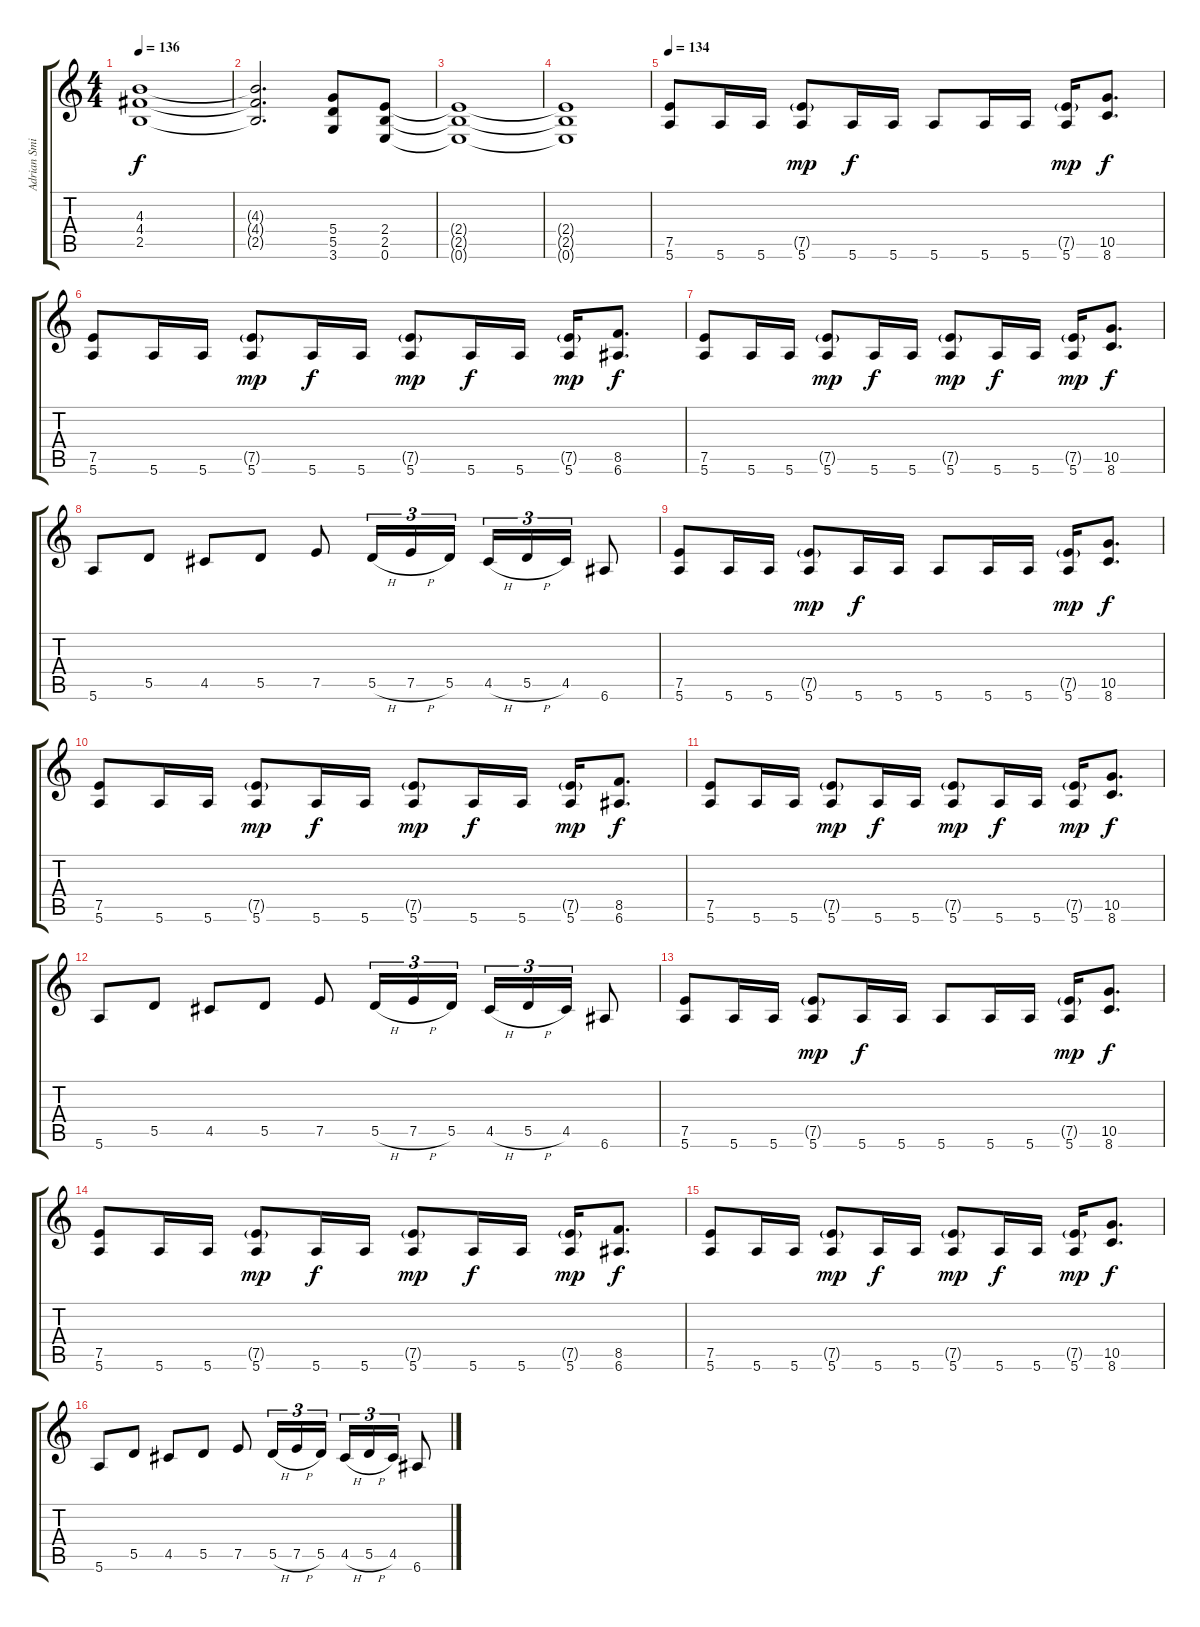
\track ("Adrian Smith" "Adrian Smi") {instrument distortionguitar}
\staff {score tabs}
\tuning (E4 B3 G3 D3 A2 E2) {hide}
\ts (4 4)
\tempo 136
\clef g2
\ks c
(4.3{t} 4.4{t} 2.5{t}).1{dy f} |
(4.3{t} 4.4{t} 2.5{t}).2{d} (5.4 5.5 3.6).8 (2.4 2.5 0.6).8 |
(2.4{t} 2.5{t} 0.6{t}).1 |
(2.4{t} 2.5{t} 0.6{t}).1 |
\tempo 134
(7.5 5.6).8 5.6.16 5.6.16 (7.5{g} 5.6).8{dy mp} 5.6.16{dy f} 5.6.16 5.6.8 5.6.16 5.6.16 (7.5{g} 5.6).16{dy mp} (10.5 8.6).8{d dy f} |
(7.5 5.6).8 5.6.16 5.6.16 (7.5{g} 5.6).8{dy mp} 5.6.16{dy f} 5.6.16 (7.5{g} 5.6).8{dy mp} 5.6.16{dy f} 5.6.16 (7.5{g} 5.6).16{dy mp} (8.5 6.6).8{d dy f} |
(7.5 5.6).8 5.6.16 5.6.16 (7.5{g} 5.6).8{dy mp} 5.6.16{dy f} 5.6.16 (7.5{g} 5.6).8{dy mp} 5.6.16{dy f} 5.6.16 (7.5{g} 5.6).16{dy mp} (10.5 8.6).8{d dy f} |
5.6.8 5.5.8 4.5.8 5.5.8 7.5.8 5.5{h}.16{tu (3 2)} 7.5{h}.16{tu (3 2)} 5.5.16{tu (3 2)} 4.5{h}.16{tu (3 2)} 5.5{h}.16{tu (3 2)} 4.5.16{tu (3 2)} 6.6.8 |
(7.5 5.6).8 5.6.16 5.6.16 (7.5{g} 5.6).8{dy mp} 5.6.16{dy f} 5.6.16 5.6.8 5.6.16 5.6.16 (7.5{g} 5.6).16{dy mp} (10.5 8.6).8{d dy f} |
(7.5 5.6).8 5.6.16 5.6.16 (7.5{g} 5.6).8{dy mp} 5.6.16{dy f} 5.6.16 (7.5{g} 5.6).8{dy mp} 5.6.16{dy f} 5.6.16 (7.5{g} 5.6).16{dy mp} (8.5 6.6).8{d dy f} |
(7.5 5.6).8 5.6.16 5.6.16 (7.5{g} 5.6).8{dy mp} 5.6.16{dy f} 5.6.16 (7.5{g} 5.6).8{dy mp} 5.6.16{dy f} 5.6.16 (7.5{g} 5.6).16{dy mp} (10.5 8.6).8{d dy f} |
5.6.8 5.5.8 4.5.8 5.5.8 7.5.8 5.5{h}.16{tu (3 2)} 7.5{h}.16{tu (3 2)} 5.5.16{tu (3 2)} 4.5{h}.16{tu (3 2)} 5.5{h}.16{tu (3 2)} 4.5.16{tu (3 2)} 6.6.8 |
(7.5 5.6).8 5.6.16 5.6.16 (7.5{g} 5.6).8{dy mp} 5.6.16{dy f} 5.6.16 5.6.8 5.6.16 5.6.16 (7.5{g} 5.6).16{dy mp} (10.5 8.6).8{d dy f} |
(7.5 5.6).8 5.6.16 5.6.16 (7.5{g} 5.6).8{dy mp} 5.6.16{dy f} 5.6.16 (7.5{g} 5.6).8{dy mp} 5.6.16{dy f} 5.6.16 (7.5{g} 5.6).16{dy mp} (8.5 6.6).8{d dy f} |
(7.5 5.6).8 5.6.16 5.6.16 (7.5{g} 5.6).8{dy mp} 5.6.16{dy f} 5.6.16 (7.5{g} 5.6).8{dy mp} 5.6.16{dy f} 5.6.16 (7.5{g} 5.6).16{dy mp} (10.5 8.6).8{d dy f} |
5.6.8 5.5.8 4.5.8 5.5.8 7.5.8 5.5{h}.16{tu (3 2)} 7.5{h}.16{tu (3 2)} 5.5.16{tu (3 2)} 4.5{h}.16{tu (3 2)} 5.5{h}.16{tu (3 2)} 4.5.16{tu (3 2)} 6.6.8
